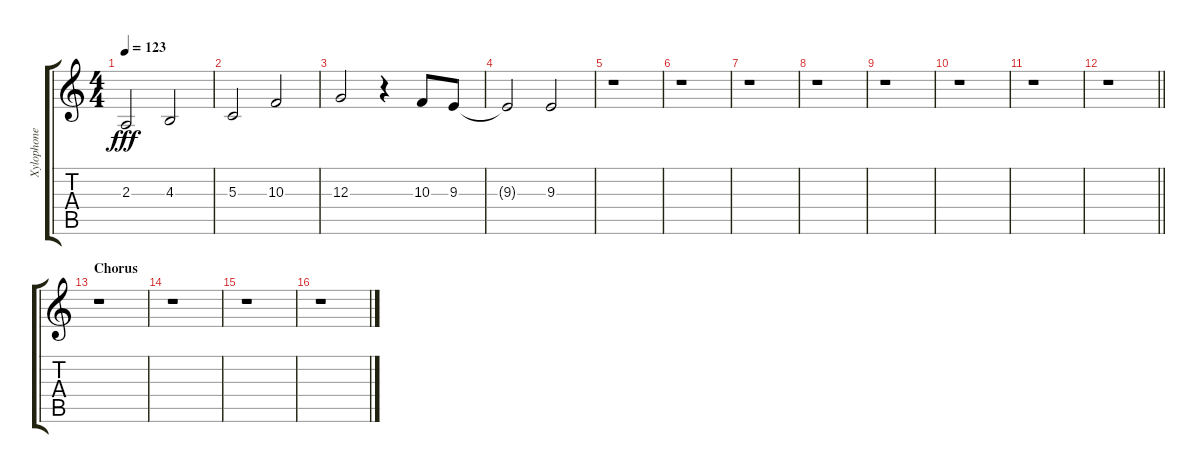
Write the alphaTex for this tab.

\track ("Xylophone" "Xylophone") {instrument musicbox}
\staff {score tabs}
\tuning (E4 B3 G3 D3 A2 E2) {hide}
\ts (4 4)
\tempo 123
\clef g2
\ks c
2.3.2{dy fff} 4.3.2 |
5.3.2 10.3.2 |
12.3.2 r.4 10.3.8 9.3.8 |
9.3{t}.2 9.3.2 |
r.1 |
r.1 |
r.1 |
r.1 |
r.1 |
r.1 |
r.1 |
\barLineRight lightlight
r.1 |
\section ("" "Chorus")
r.1 |
r.1 |
r.1 |
r.1
